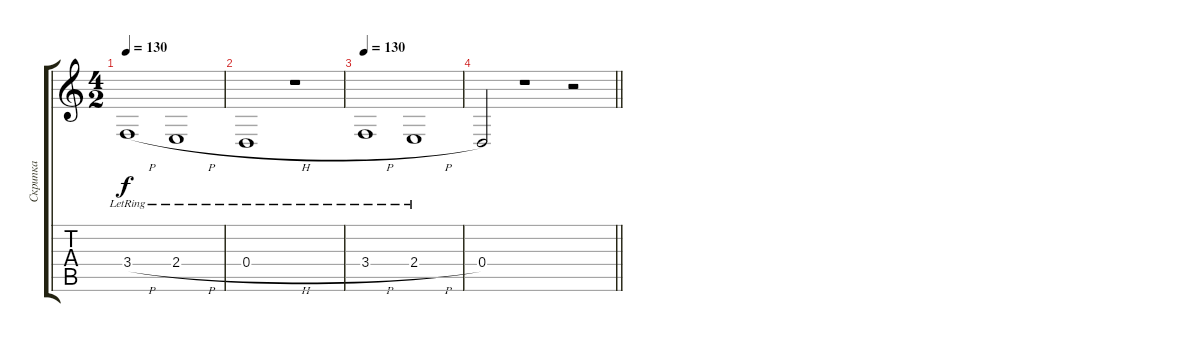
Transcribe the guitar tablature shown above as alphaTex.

\track ("Скрипка" "Скрипка") {instrument stringensemble1}
\staff {score tabs}
\tuning (E4 B3 G3 D3 A2 E2) {hide}
\ts (4 2)
\tempo 130
\clef g2
\ks c
3.4{h lr}.1{dy f} 2.4{h lr}.1 |
0.4{h lr}.1 r.1 |
\tempo 130
3.4{h lr}.1 2.4{h lr}.1 |
\barLineRight lightlight
0.4.2 r.1 r.2
